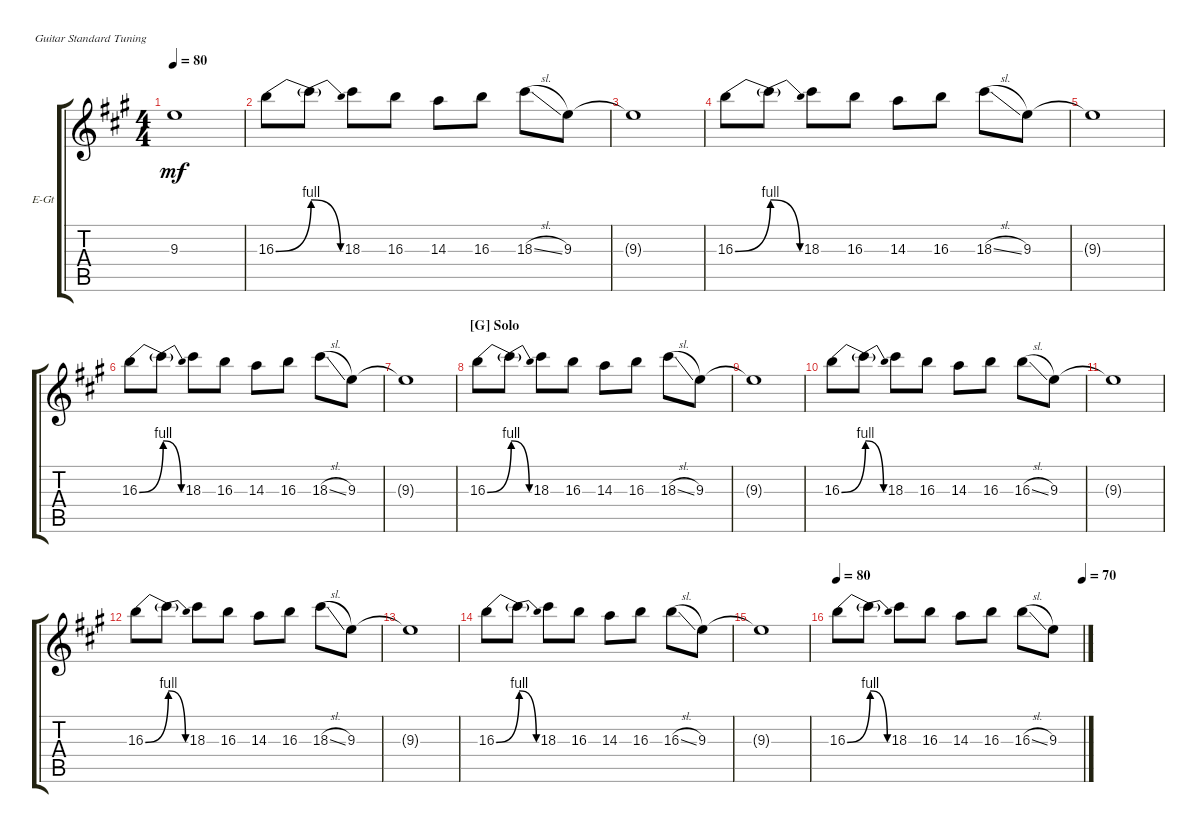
\defaultSystemsLayout 4
\bracketExtendMode groupsimilarinstruments
\firstSystemTrackNameOrientation horizontal
\otherSystemsTrackNameOrientation horizontal
\track ("Douglas Castle (Gtr 2)" "E-Gt") {multiBarRest instrument overdrivenguitar}
\staff {score tabs}
\tuning (E4 B3 G3 D3 A2 E2)
\ts (4 4)
\tempo 80
\clef g2
\ks a
9.3{t}.1{dy mf} |
16.3{be (bend 0 0 15 4)}.8 16.3{be (release 0 4 15 0) t}.8 18.3.8 16.3.8 14.3.8 16.3.8 18.3{sl}.8 9.3.8 |
9.3{t}.1 |
16.3{be (bend 0 0 15 4)}.8 16.3{be (release 0 4 15 0) t}.8 18.3.8 16.3.8 14.3.8 16.3.8 18.3{sl}.8 9.3.8 |
9.3{t}.1 |
16.3{be (bend 0 0 15 4)}.8 16.3{be (release 0 4 15 0) t}.8 18.3.8 16.3.8 14.3.8 16.3.8 18.3{sl}.8 9.3.8 |
9.3{t}.1 |
\section ("G" "Solo")
16.3{be (bend 0 0 15 4)}.8 16.3{be (release 0 4 15 0) t}.8 18.3.8 16.3.8 14.3.8 16.3.8 18.3{sl}.8 9.3.8 |
9.3{t}.1 |
16.3{be (bend 0 0 15 4)}.8 16.3{be (release 0 4 15 0) t}.8 18.3.8 16.3.8 14.3.8 16.3.8 16.3{sl}.8 9.3.8 |
9.3{t}.1 |
16.3{be (bend 0 0 15 4)}.8 16.3{be (release 0 4 15 0) t}.8 18.3.8 16.3.8 14.3.8 16.3.8 18.3{sl}.8 9.3.8 |
9.3{t}.1 |
16.3{be (bend 0 0 15 4)}.8 16.3{be (release 0 4 15 0) t}.8 18.3.8 16.3.8 14.3.8 16.3.8 16.3{sl}.8 9.3.8 |
9.3{t}.1 |
\tempo 80
\tempo (70 1)
16.3{be (bend 0 0 15 4)}.8 16.3{be (release 0 4 15 0) t}.8 18.3.8 16.3.8 14.3.8 16.3.8 16.3{sl}.8 9.3.8
